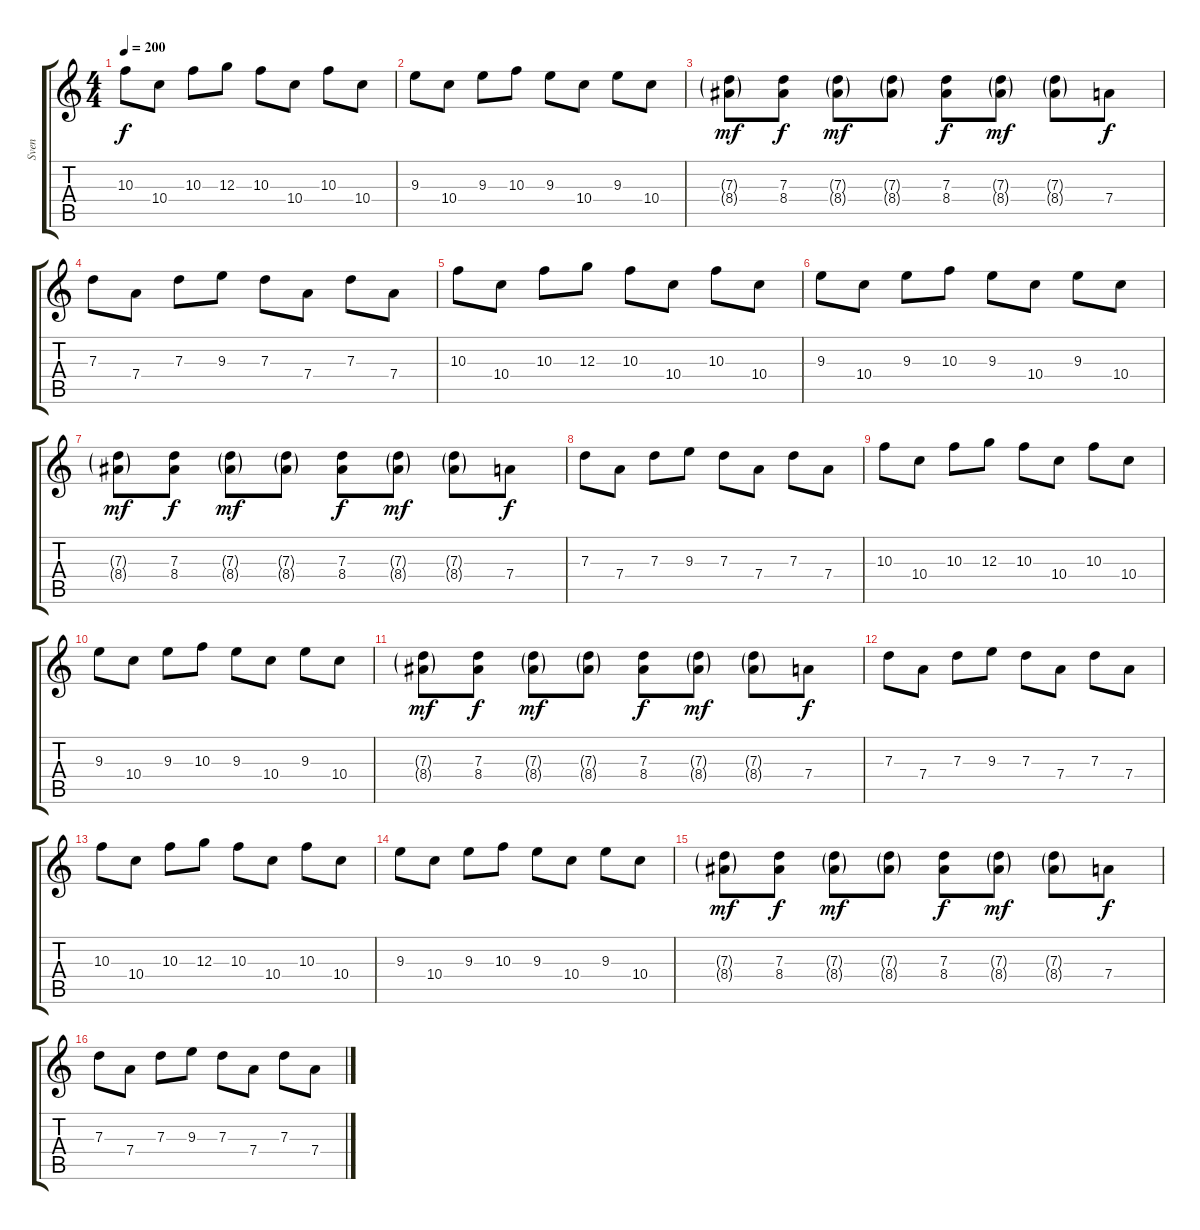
\track ("Sven" "Sven") {instrument distortionguitar}
\staff {score tabs}
\tuning (E4 B3 G3 D3 A2 E2) {hide}
\ts (4 4)
\tempo 200
\clef g2
\ks c
10.3.8{dy f} 10.4.8 10.3.8 12.3.8 10.3.8 10.4.8 10.3.8 10.4.8 |
9.3.8 10.4.8 9.3.8 10.3.8 9.3.8 10.4.8 9.3.8 10.4.8 |
(7.3{g} 8.4{g}).8{dy mf} (7.3 8.4).8{dy f} (7.3{g} 8.4{g}).8{dy mf} (7.3{g} 8.4{g}).8 (7.3 8.4).8{dy f} (7.3{g} 8.4{g}).8{dy mf} (7.3{g} 8.4{g}).8 7.4.8{dy f} |
7.3.8 7.4.8 7.3.8 9.3.8 7.3.8 7.4.8 7.3.8 7.4.8 |
10.3.8 10.4.8 10.3.8 12.3.8 10.3.8 10.4.8 10.3.8 10.4.8 |
9.3.8 10.4.8 9.3.8 10.3.8 9.3.8 10.4.8 9.3.8 10.4.8 |
(7.3{g} 8.4{g}).8{dy mf} (7.3 8.4).8{dy f} (7.3{g} 8.4{g}).8{dy mf} (7.3{g} 8.4{g}).8 (7.3 8.4).8{dy f} (7.3{g} 8.4{g}).8{dy mf} (7.3{g} 8.4{g}).8 7.4.8{dy f} |
7.3.8 7.4.8 7.3.8 9.3.8 7.3.8 7.4.8 7.3.8 7.4.8 |
10.3.8 10.4.8 10.3.8 12.3.8 10.3.8 10.4.8 10.3.8 10.4.8 |
9.3.8 10.4.8 9.3.8 10.3.8 9.3.8 10.4.8 9.3.8 10.4.8 |
(7.3{g} 8.4{g}).8{dy mf} (7.3 8.4).8{dy f} (7.3{g} 8.4{g}).8{dy mf} (7.3{g} 8.4{g}).8 (7.3 8.4).8{dy f} (7.3{g} 8.4{g}).8{dy mf} (7.3{g} 8.4{g}).8 7.4.8{dy f} |
7.3.8 7.4.8 7.3.8 9.3.8 7.3.8 7.4.8 7.3.8 7.4.8 |
10.3.8 10.4.8 10.3.8 12.3.8 10.3.8 10.4.8 10.3.8 10.4.8 |
9.3.8 10.4.8 9.3.8 10.3.8 9.3.8 10.4.8 9.3.8 10.4.8 |
(7.3{g} 8.4{g}).8{dy mf} (7.3 8.4).8{dy f} (7.3{g} 8.4{g}).8{dy mf} (7.3{g} 8.4{g}).8 (7.3 8.4).8{dy f} (7.3{g} 8.4{g}).8{dy mf} (7.3{g} 8.4{g}).8 7.4.8{dy f} |
7.3.8 7.4.8 7.3.8 9.3.8 7.3.8 7.4.8 7.3.8 7.4.8
